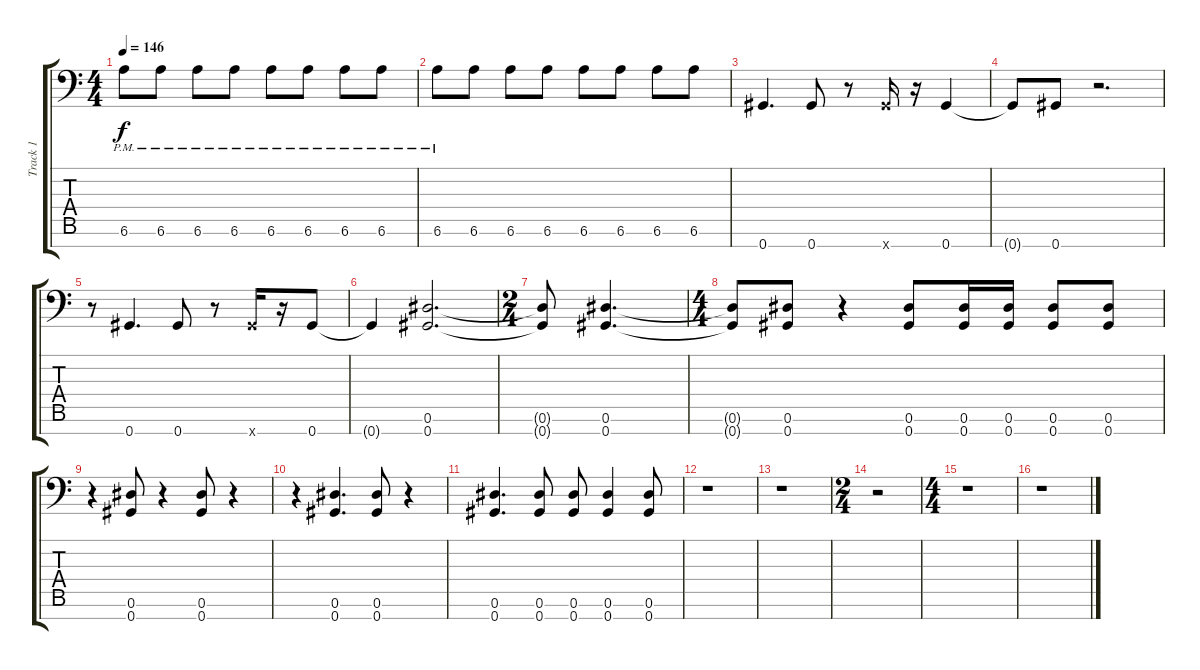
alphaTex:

\track ("Track 1" "Track 1") {instrument distortionguitar}
\staff {score tabs}
\tuning (Eb4 Bb3 Gb3 Db3 Ab2 Eb2 Ab1) {hide}
\ts (4 4)
\tempo 146
\clef f4
\ks c
6.6{pm}.8{dy f} 6.6{pm}.8 6.6{pm}.8 6.6{pm}.8 6.6{pm}.8 6.6{pm}.8 6.6{pm}.8 6.6{pm}.8 |
6.6{pm}.8 6.6.8 6.6.8 6.6.8 6.6.8 6.6.8 6.6.8 6.6.8 |
0.7.4{d} 0.7.8 r.8 0.7{x}.16 r.16 0.7.4 |
0.7{t}.8 0.7.8 r.2{d} |
r.8 0.7.4{d} 0.7.8 r.8 0.7{x}.16 r.16 0.7.8 |
0.7{t}.4 (0.6 0.7).2{d} |
\ts (2 4)
(0.6{t} 0.7{t}).8 (0.6 0.7).4{d} |
\ts (4 4)
(0.6{t} 0.7{t}).8 (0.6 0.7).8 r.4 (0.6 0.7).8 (0.6 0.7).16 (0.6 0.7).16 (0.6 0.7).8 (0.6 0.7).8 |
r.4 (0.6 0.7).8 r.4 (0.6 0.7).8 r.4 |
r.4 (0.6 0.7).4{d} (0.6 0.7).8 r.4 |
(0.6 0.7).4{d} (0.6 0.7).8 (0.6 0.7).8 (0.6 0.7).4 (0.6 0.7).8 |
r.1 |
r.1 |
\ts (2 4)
r.2 |
\ts (4 4)
r.1 |
r.1
